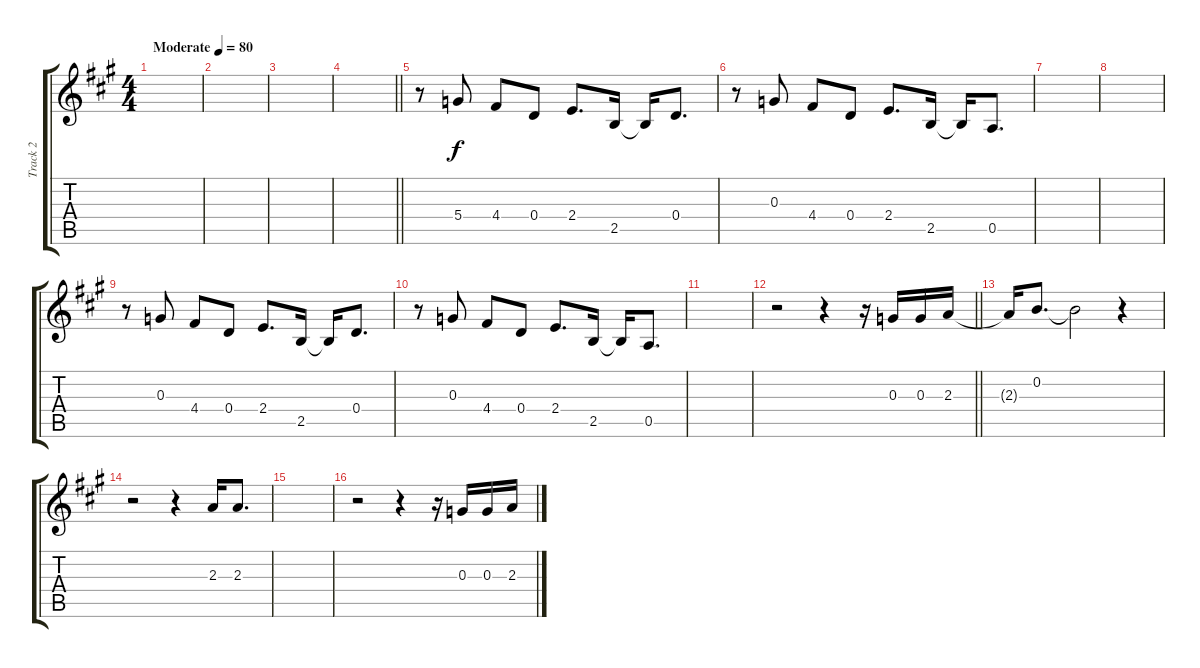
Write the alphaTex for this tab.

\track ("Track 2" "Track 2") {instrument electricguitarjazz}
\staff {score tabs}
\tuning (E4 B3 G3 D3 A2 E2) {hide}
\ts (4 4)
\tempo (80 "Moderate")
\clef g2
\ks a
|
|
|
\barLineRight lightlight
|
r.8 5.4.8 4.4.8 0.4.8 2.4.8{d} 2.5.16 2.5{t}.16 0.4.8{d} |
r.8 0.3.8 4.4.8 0.4.8 2.4.8{d} 2.5.16 2.5{t}.16 0.5.8{d} |
|
|
r.8 0.3.8 4.4.8 0.4.8 2.4.8{d} 2.5.16 2.5{t}.16 0.4.8{d} |
r.8 0.3.8 4.4.8 0.4.8 2.4.8{d} 2.5.16 2.5{t}.16 0.5.8{d} |
|
\barLineRight lightlight
r.2 r.4 r.16 0.3.16 0.3.16 2.3.16 |
2.3{t}.16 0.2.8{d} 0.2{t}.2 r.4 |
r.2 r.4 2.3.16 2.3.8{d} |
|
r.2 r.4 r.16 0.3.16 0.3.16 2.3.16
